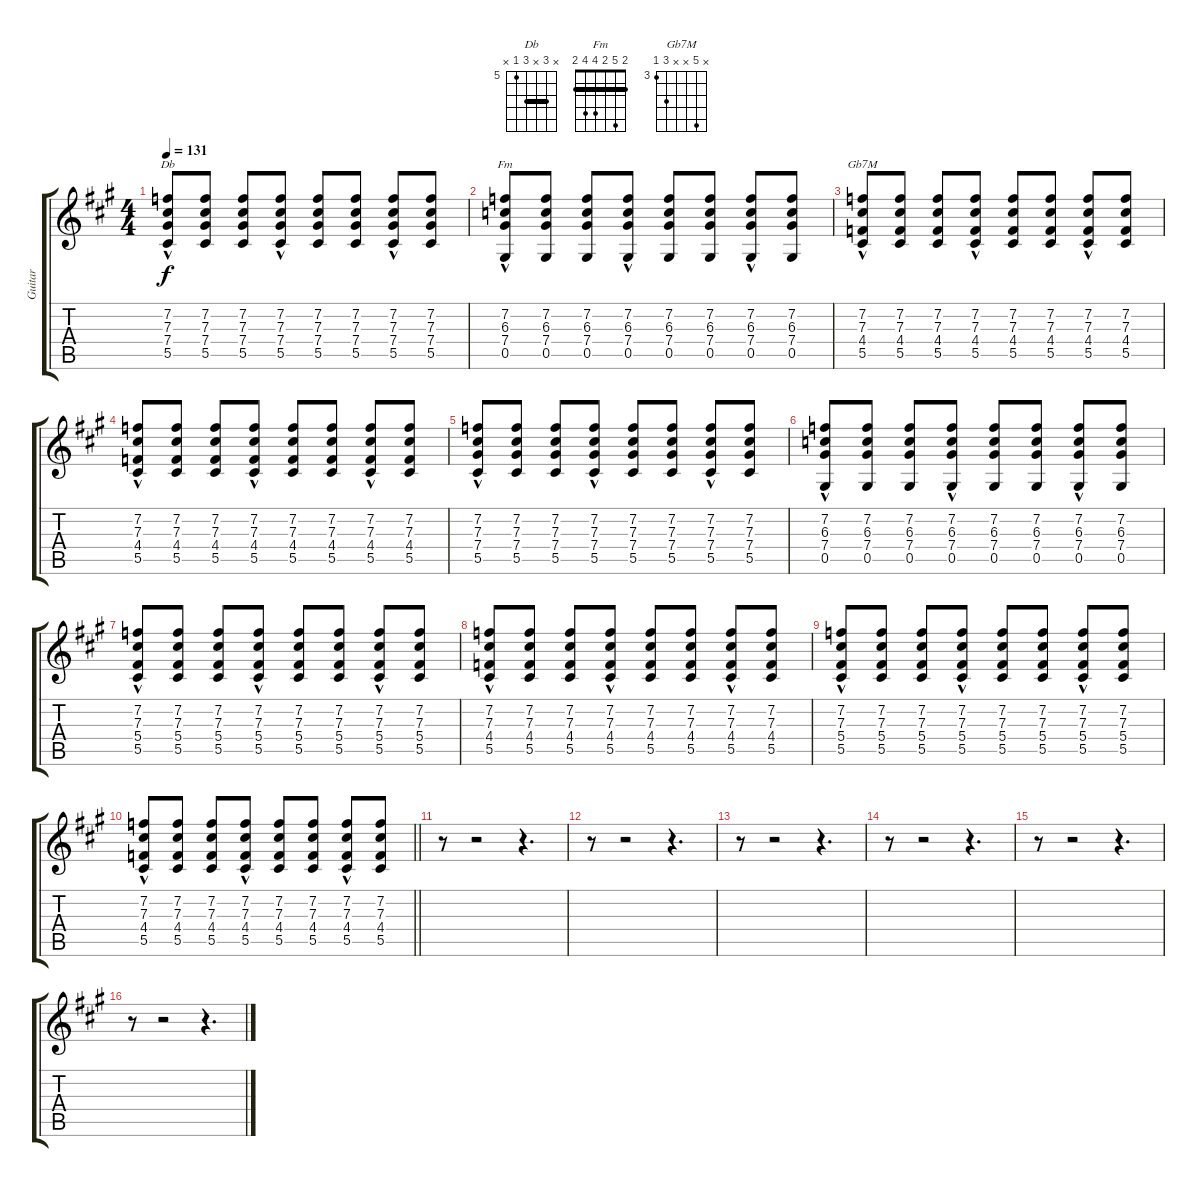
\track ("Guitar" "Guitar") {instrument electricguitarclean}
\staff {score tabs}
\tuning (Eb4 Bb3 Gb3 Db3 Ab2 Eb2) {hide}
\chord ("Db" x 7 x 7 5 x) {firstfret 5 barre 7}
\chord ("Fm" 2 5 2 4 4 2) {barre 2}
\chord ("Gb7M" x 7 x x 5 3) {firstfret 3}
\ts (4 4)
\tempo 131
\clef g2
\ks a
(7.2{hac} 7.3{hac} 7.4{hac} 5.5{hac}).8{ch "Db" dy f} (7.2 7.3 7.4 5.5).8 (7.2 7.3 7.4 5.5).8 (7.2{hac} 7.3{hac} 7.4{hac} 5.5{hac}).8 (7.2 7.3 7.4 5.5).8 (7.2 7.3 7.4 5.5).8 (7.2{hac} 7.3{hac} 7.4{hac} 5.5{hac}).8 (7.2 7.3 7.4 5.5).8 |
(7.2{hac} 6.3{hac} 7.4{hac} 0.5{hac}).8{ch "Fm"} (7.2 6.3 7.4 0.5).8 (7.2 6.3 7.4 0.5).8 (7.2{hac} 6.3{hac} 7.4{hac} 0.5{hac}).8 (7.2 6.3 7.4 0.5).8 (7.2 6.3 7.4 0.5).8 (7.2{hac} 6.3{hac} 7.4{hac} 0.5{hac}).8 (7.2 6.3 7.4 0.5).8 |
(7.2{hac} 7.3{hac} 4.4{hac} 5.5{hac}).8{ch "Gb7M"} (7.2 7.3 4.4 5.5).8 (7.2 7.3 4.4 5.5).8 (7.2{hac} 7.3{hac} 4.4{hac} 5.5{hac}).8 (7.2 7.3 4.4 5.5).8 (7.2 7.3 4.4 5.5).8 (7.2{hac} 7.3{hac} 4.4{hac} 5.5{hac}).8 (7.2 7.3 4.4 5.5).8 |
(7.2{hac} 7.3{hac} 4.4{hac} 5.5{hac}).8 (7.2 7.3 4.4 5.5).8 (7.2 7.3 4.4 5.5).8 (7.2{hac} 7.3{hac} 4.4{hac} 5.5{hac}).8 (7.2 7.3 4.4 5.5).8 (7.2 7.3 4.4 5.5).8 (7.2{hac} 7.3{hac} 4.4{hac} 5.5{hac}).8 (7.2 7.3 4.4 5.5).8 |
(7.2{hac} 7.3{hac} 7.4{hac} 5.5{hac}).8 (7.2 7.3 7.4 5.5).8 (7.2 7.3 7.4 5.5).8 (7.2{hac} 7.3{hac} 7.4{hac} 5.5{hac}).8 (7.2 7.3 7.4 5.5).8 (7.2 7.3 7.4 5.5).8 (7.2{hac} 7.3{hac} 7.4{hac} 5.5{hac}).8 (7.2 7.3 7.4 5.5).8 |
(7.2{hac} 6.3{hac} 7.4{hac} 0.5{hac}).8 (7.2 6.3 7.4 0.5).8 (7.2 6.3 7.4 0.5).8 (7.2{hac} 6.3{hac} 7.4{hac} 0.5{hac}).8 (7.2 6.3 7.4 0.5).8 (7.2 6.3 7.4 0.5).8 (7.2{hac} 6.3{hac} 7.4{hac} 0.5{hac}).8 (7.2 6.3 7.4 0.5).8 |
(7.2{hac} 7.3{hac} 5.4{hac} 5.5{hac}).8 (7.2 7.3 5.4 5.5).8 (7.2 7.3 5.4 5.5).8 (7.2{hac} 7.3{hac} 5.4{hac} 5.5{hac}).8 (7.2 7.3 5.4 5.5).8 (7.2 7.3 5.4 5.5).8 (7.2{hac} 7.3{hac} 5.4{hac} 5.5{hac}).8 (7.2 7.3 5.4 5.5).8 |
(7.2{hac} 7.3{hac} 4.4{hac} 5.5{hac}).8 (7.2 7.3 4.4 5.5).8 (7.2 7.3 4.4 5.5).8 (7.2{hac} 7.3{hac} 4.4{hac} 5.5{hac}).8 (7.2 7.3 4.4 5.5).8 (7.2 7.3 4.4 5.5).8 (7.2{hac} 7.3{hac} 4.4{hac} 5.5{hac}).8 (7.2 7.3 4.4 5.5).8 |
(7.2{hac} 7.3{hac} 5.4{hac} 5.5{hac}).8 (7.2 7.3 5.4 5.5).8 (7.2 7.3 5.4 5.5).8 (7.2{hac} 7.3{hac} 5.4{hac} 5.5{hac}).8 (7.2 7.3 5.4 5.5).8 (7.2 7.3 5.4 5.5).8 (7.2{hac} 7.3{hac} 5.4{hac} 5.5{hac}).8 (7.2 7.3 5.4 5.5).8 |
\barLineRight lightlight
(7.2{hac} 7.3{hac} 4.4{hac} 5.5{hac}).8 (7.2 7.3 4.4 5.5).8 (7.2 7.3 4.4 5.5).8 (7.2{hac} 7.3{hac} 4.4{hac} 5.5{hac}).8 (7.2 7.3 4.4 5.5).8 (7.2 7.3 4.4 5.5).8 (7.2{hac} 7.3{hac} 4.4{hac} 5.5{hac}).8 (7.2 7.3 4.4 5.5).8 |
r.8 r.2 r.4{d} |
r.8 r.2 r.4{d} |
r.8 r.2 r.4{d} |
r.8 r.2 r.4{d} |
r.8 r.2 r.4{d} |
r.8 r.2 r.4{d}
